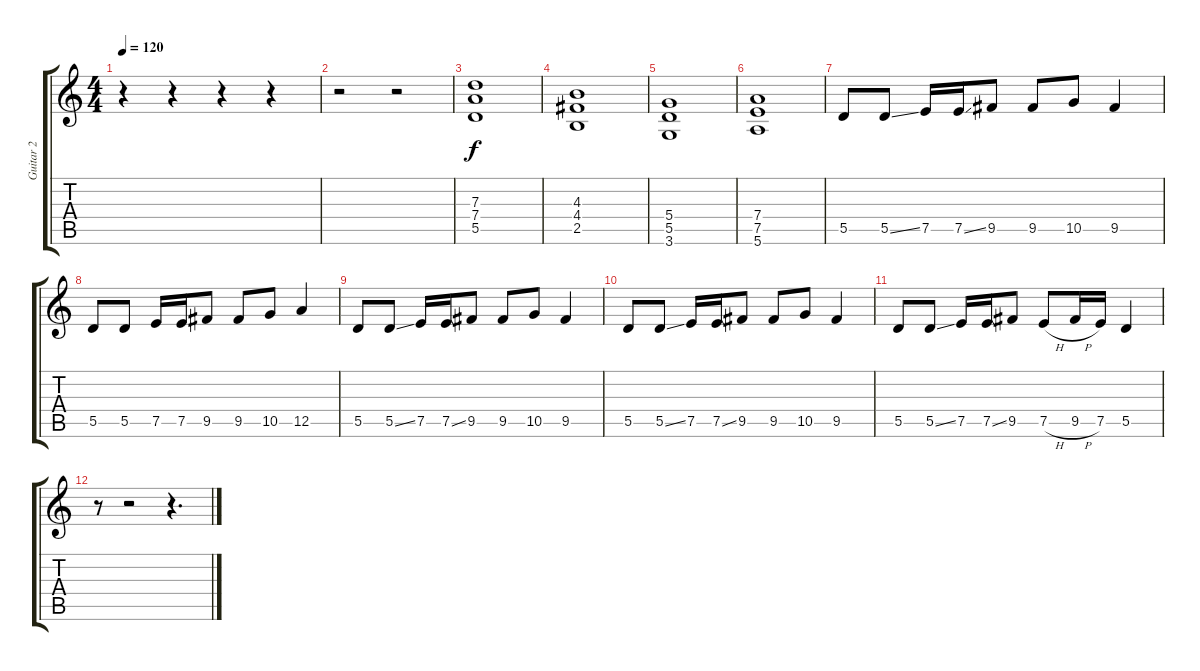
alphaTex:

\track ("Guitar 2" "Guitar 2") {instrument overdrivenguitar}
\staff {score tabs}
\tuning (E4 B3 G3 D3 A2 E2) {hide}
\ts (4 4)
\tempo 120
\clef g2
\ks c
r.4{dy f instrument overdrivenguitar} r.4 r.4 r.4 |
r.2 r.2 |
(7.3 7.4 5.5).1 |
(4.3 4.4 2.5).1 |
(5.4 5.5 3.6).1 |
(7.4 7.5 5.6).1 |
5.5.8 5.5{ss}.8 7.5.16 7.5{ss}.16 9.5.8 9.5.8 10.5.8 9.5.4 |
5.5.8 5.5.8 7.5.16 7.5.16 9.5.8 9.5.8 10.5.8 12.5.4 |
5.5.8 5.5{ss}.8 7.5.16 7.5{ss}.16 9.5.8 9.5.8 10.5.8 9.5.4 |
5.5.8 5.5{ss}.8 7.5.16 7.5{ss}.16 9.5.8 9.5.8 10.5.8 9.5.4 |
5.5.8 5.5{ss}.8 7.5.16 7.5{ss}.16 9.5.8 7.5{h}.8 9.5{h}.16 7.5.16 5.5.4 |
r.8 r.2 r.4{d}
